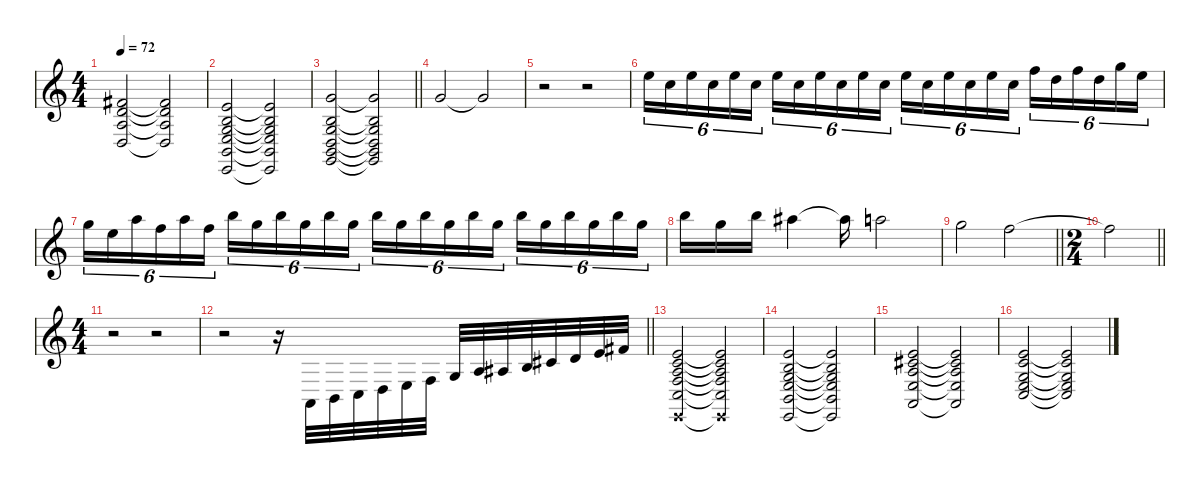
\defaultSystemsLayout 4
\hideDynamics
\bracketExtendMode nobrackets
\singleTrackTrackNamePolicy hidden
\multiTrackTrackNamePolicy hidden
\otherSystemsTrackNameOrientation horizontal
\track ("Keys" "vln.") {instrument stringensemble1}
\staff {score}
\tuning (E4 B3 G3 D3 A2 E2)
\ts (4 4)
\tempo 72
\clef g2
\ks c
(2.1{acc #} 3.2 2.3 0.4).2{dy mf beam Up} (2.1{t acc #} 3.2{t} 2.3{t} 0.4{t}).2{dy f beam Up} |
(0.1 0.2 0.3 2.4 2.5 0.6).2{dy mf beam Up} (0.1{t} 0.2{t} 0.3{t} 2.4{t} 2.5{t} 0.6{t}).2{dy f beam Up} |
\barLineRight lightlight
(3.1 0.2 0.3 0.4 2.5 3.6).2{dy mp beam Up} (3.1{t} 0.2{t} 0.3{t} 0.4{t} 2.5{t} 3.6{t}).2{dy f beam Up} |
3.1.2{dy mp beam Up} 3.1{t}.2{dy f beam Up} |
r.2{beam Down} r.2{beam Down} |
12.1.16{tu (6 4) dy pp beam Down} 13.2.16{tu (6 4) dy p beam Down} 12.1.16{tu (6 4) beam Down} 13.2.16{tu (6 4) beam Down} 12.1.16{tu (6 4) beam Down} 13.2.16{tu (6 4) beam Down} 12.1.16{tu (6 4) beam Down} 13.2.16{tu (6 4) beam Down} 12.1.16{tu (6 4) beam Down} 13.2.16{tu (6 4) beam Down} 12.1.16{tu (6 4) beam Down} 13.2.16{tu (6 4) beam Down} 12.1.16{tu (6 4) dy f beam Down} 13.2.16{tu (6 4) beam Down} 12.1.16{tu (6 4) dy p beam Down} 13.2.16{tu (6 4) beam Down} 12.1.16{tu (6 4) beam Down} 13.2.16{tu (6 4) beam Down} 13.1.16{tu (6 4) beam Down} 10.1.16{tu (6 4) beam Down} 13.1.16{tu (6 4) beam Down} 10.1.16{tu (6 4) beam Down} 15.1.16{tu (6 4) dy mp beam Down} 12.1.16{tu (6 4) beam Down} |
15.1.16{tu (6 4) beam Down} 12.1.16{tu (6 4) beam Down} 17.1.16{tu (6 4) beam Down} 13.1.16{tu (6 4) beam Down} 17.1.16{tu (6 4) beam Down} 13.1.16{tu (6 4) beam Down} 19.1.16{tu (6 4) beam Down} 15.1.16{tu (6 4) beam Down} 19.1.16{tu (6 4) beam Down} 15.1.16{tu (6 4) beam Down} 19.1.16{tu (6 4) beam Down} 15.1.16{tu (6 4) beam Down} 19.1.16{tu (6 4) dy f beam Down} 15.1.16{tu (6 4) dy mp beam Down} 19.1.16{tu (6 4) beam Down} 15.1.16{tu (6 4) dy mf beam Down} 19.1.16{tu (6 4) beam Down} 15.1.16{tu (6 4) beam Down} 19.1.16{tu (6 4) beam Down} 15.1.16{tu (6 4) beam Down} 19.1.16{tu (6 4) beam Down} 15.1.16{tu (6 4) beam Down} 19.1.16{tu (6 4) beam Down} 15.1.16{tu (6 4) beam Down} |
19.1.16{beam Down} 15.1.16{beam Down} 19.1.16{beam Down} 18.1{acc #}.4{beam Down} 18.1{t acc #}.16{dy f beam Down} 17.1.2{dy mp beam Down} |
\barLineRight lightlight
15.1.2{beam Down} 13.1.2{beam Down} |
\ts (2 4)
\beaming (8 2 2)
\barLineRight lightlight
13.1{t}.2{beam Down} |
\ts (4 4)
\beaming (8 2 2 2 2)
r.2{beam Down} r.2{beam Down} |
\barLineRight lightlight
r.2{beam Down} r.16{beam Down} 0.5.32{dy f beam Up} 2.5.32{beam Up} 3.5.32{beam Up} 0.4.32{dy mf beam Up} 2.4.32{beam Up} 3.4.32{dy f beam Up} 0.3.32{beam Up} 2.3.32{beam Up} 3.3{acc #}.32{beam Up} 0.2.32{beam Up} 2.2{acc #}.32{beam Up} 3.2.32{beam Up} 0.1.32{dy ff beam Up} 2.1{acc #}.32{beam Up} |
(0.1 1.2 2.3 3.4 3.5 0.6{x}).2{dy mf beam Up} (0.1{t} 1.2{t} 2.3{t} 3.4{t} 3.5{t} 0.6{x t}).2{beam Up} |
(0.1 0.2 0.3 2.4 2.5 0.6).2{dy f beam Up} (0.1{t} 0.2{t} 0.3{t} 2.4{t} 2.5{t} 0.6{t}).2{beam Up} |
(0.1 2.2{acc #} 2.3 2.4 0.5).2{beam Up} (0.1{t} 2.2{t acc #} 2.3{t} 2.4{t} 0.5{t}).2{beam Up} |
(0.1 1.2 0.3 2.4 3.5).2{beam Up} (0.1{t} 1.2{t} 0.3{t} 2.4{t} 3.5{t}).2{beam Up}
